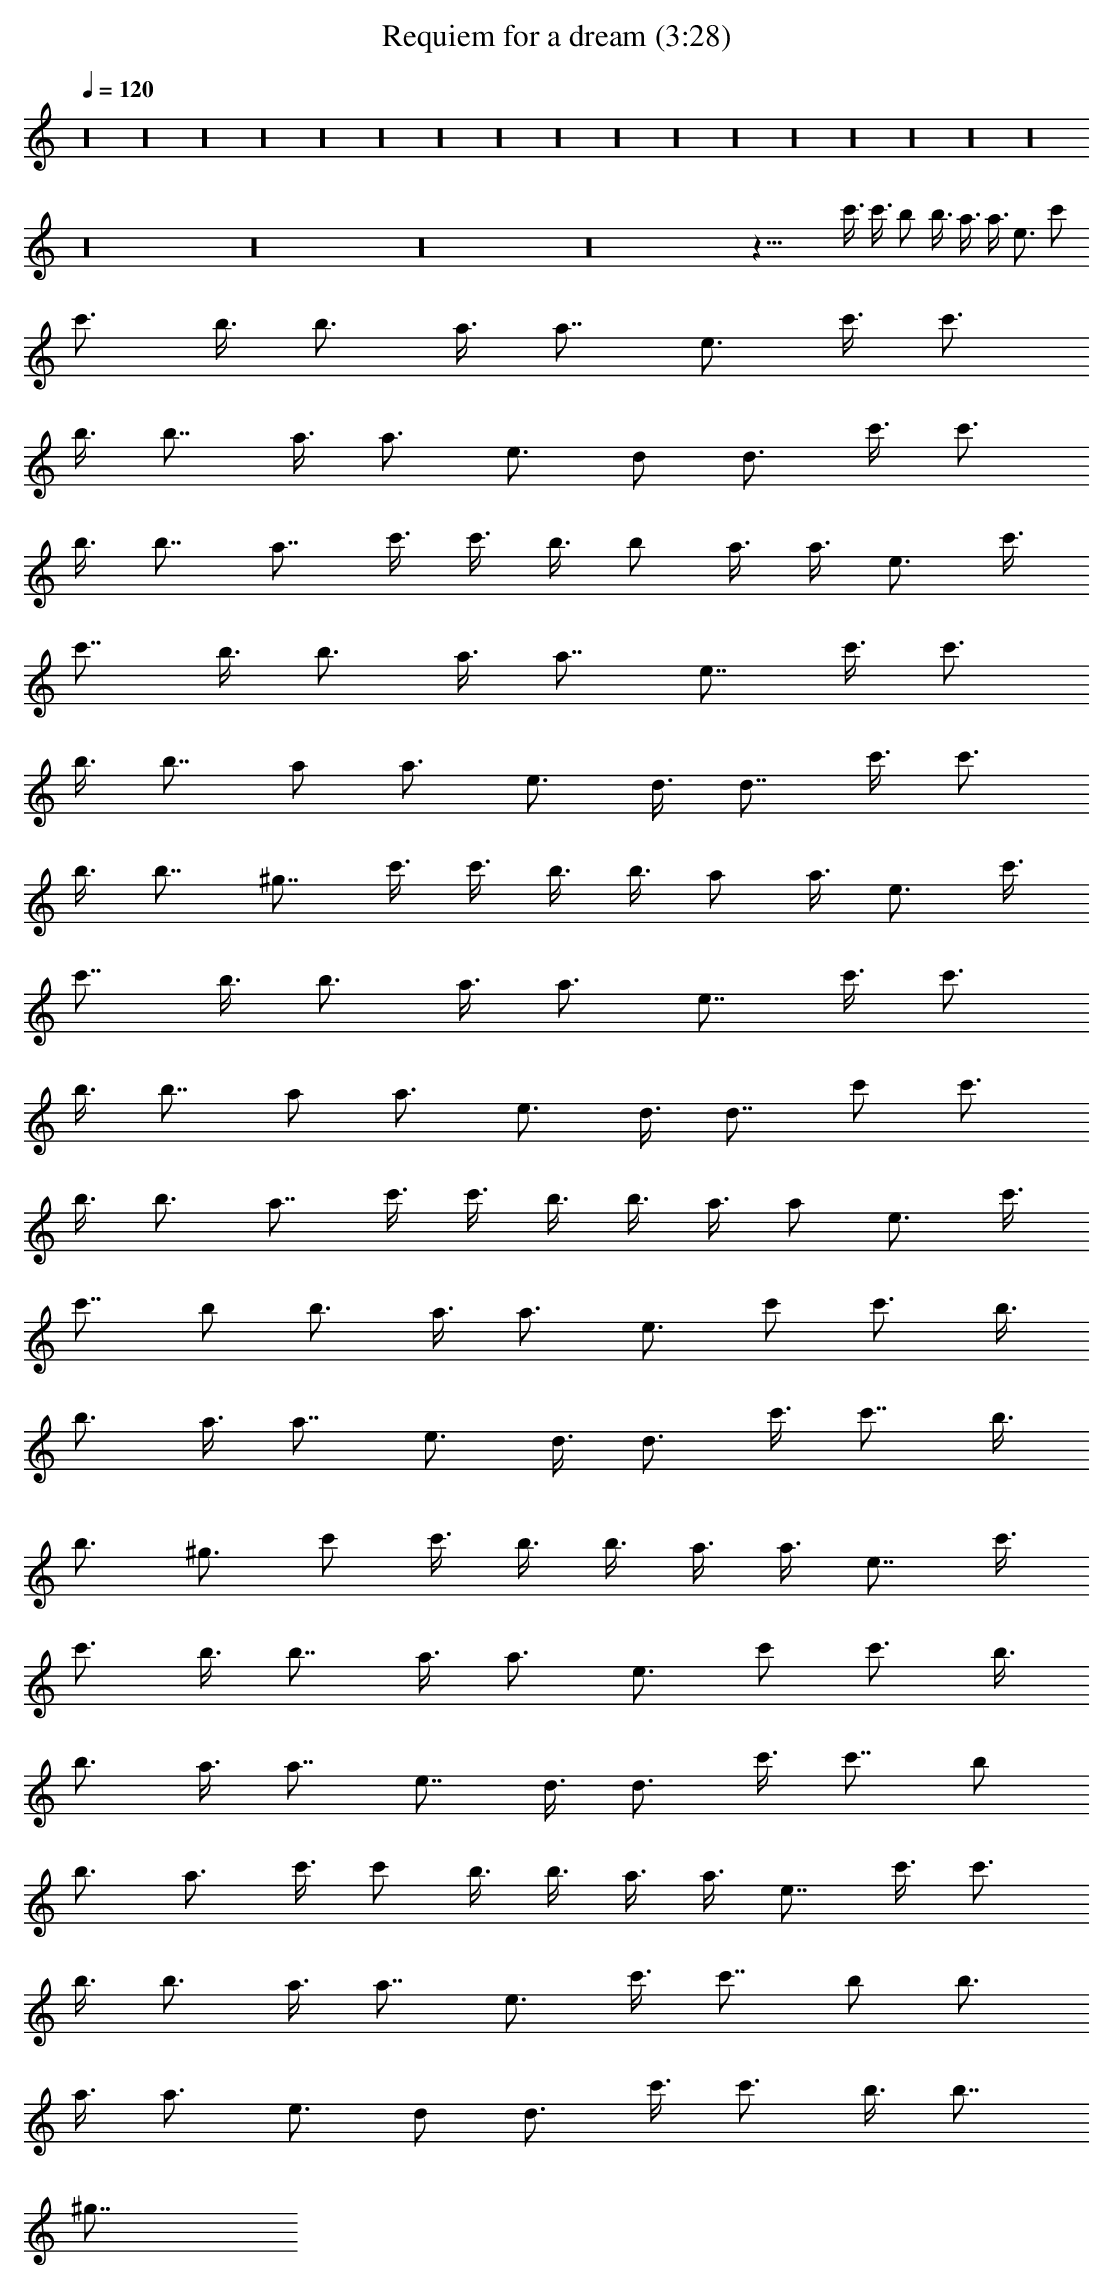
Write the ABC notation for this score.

X:1
T:Requiem for a dream (3:28)
L:1/4
Q:120
K:C
z16 z16 z16 z16 z16 z16 z16 z16 z16 z16 z16 z16 z16 z16 z16 z16 z16
z16 z16 z16 z16 z35/8 c'3/8 c'3/8 b/2 b3/8 a3/8 a3/8 e3/4 c'/2
[c'3/4z3/8] b3/8 [b3/4z3/8] a3/8 [a7/8z/2] e3/4 c'3/8 [c'3/4z3/8]
b3/8 [b7/8z/2] a3/8 [a3/4z3/8] e3/4 d/2 [d3/4z3/8] c'3/8 [c'3/4z3/8]
b3/8 [b7/8z3/8] a7/8 c'3/8 c'3/8 b3/8 b/2 a3/8 a3/8 e3/4 c'3/8
[c'7/8z/2] b3/8 [b3/4z3/8] a3/8 [a7/8z3/8] e7/8 c'3/8 [c'3/4z3/8]
b3/8 [b7/8z3/8] a/2 [a3/4z3/8] e3/4 d3/8 [d7/8z/2] c'3/8 [c'3/4z3/8]
b3/8 [b7/8z3/8] ^g7/8 c'3/8 c'3/8 b3/8 b3/8 a/2 a3/8 e3/4 c'3/8
[c'7/8z/2] b3/8 [b3/4z3/8] a3/8 [a3/4z3/8] e7/8 c'3/8 [c'3/4z3/8]
b3/8 [b7/8z3/8] a/2 [a3/4z3/8] e3/4 d3/8 [d7/8z3/8] c'/2 [c'3/4z3/8]
b3/8 [b3/4z3/8] a7/8 c'3/8 c'3/8 b3/8 b3/8 a3/8 a/2 e3/4 c'3/8
[c'7/8z3/8] b/2 [b3/4z3/8] a3/8 [a3/4z3/8] e3/4 c'/2 [c'3/4z3/8] b3/8
[b3/4z3/8] a3/8 [a7/8z/2] e3/4 d3/8 [d3/4z3/8] c'3/8 [c'7/8z/2] b3/8
[b3/4z3/8] ^g3/4 c'/2 c'3/8 b3/8 b3/8 a3/8 a3/8 e7/8 c'3/8
[c'3/4z3/8] b3/8 [b7/8z/2] a3/8 [a3/4z3/8] e3/4 c'/2 [c'3/4z3/8] b3/8
[b3/4z3/8] a3/8 [a7/8z3/8] e7/8 d3/8 [d3/4z3/8] c'3/8 [c'7/8z3/8] b/2
[b3/4z3/8] a3/4 c'3/8 c'/2 b3/8 b3/8 a3/8 a3/8 e7/8 c'3/8 [c'3/4z3/8]
b3/8 [b3/4z3/8] a3/8 [a7/8z/2] e3/4 c'3/8 [c'7/8z3/8] b/2 [b3/4z3/8]
a3/8 [a3/4z3/8] e3/4 d/2 [d3/4z3/8] c'3/8 [c'3/4z3/8] b3/8 [b7/8z3/8]
^g7/8
